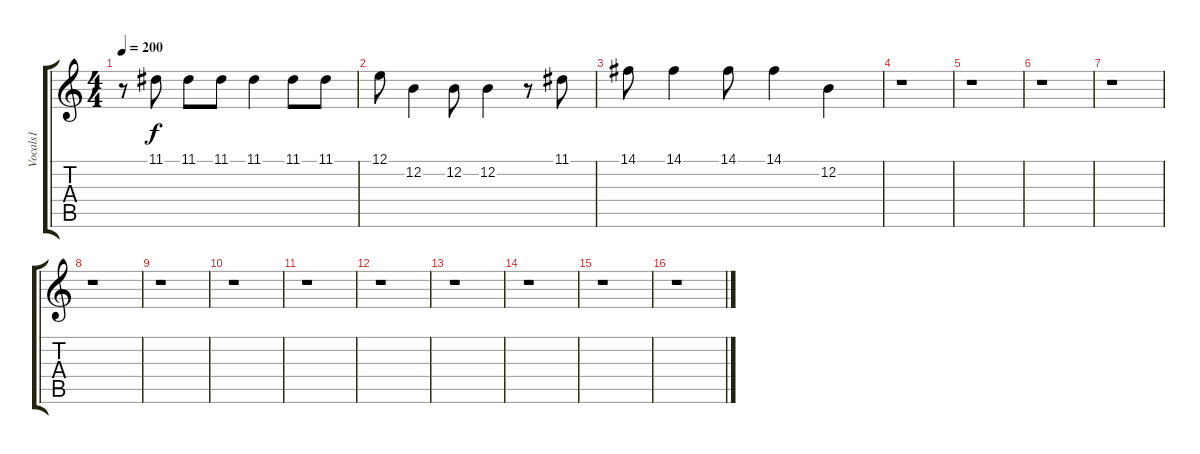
\track ("Vocals1" "Vocals1") {instrument lead6voice}
\staff {score tabs}
\tuning (E4 B3 G3 D3 A2 E2) {hide}
\ts (4 4)
\tempo 200
\clef g2
\ks c
r.8{dy f} 11.1.8 11.1.8 11.1.8 11.1.4 11.1.8 11.1.8 |
12.1.8 12.2.4 12.2.8 12.2.4 r.8 11.1.8 |
14.1.8 14.1.4 14.1.8 14.1.4 12.2.4 |
r.1 |
r.1 |
r.1 |
r.1 |
r.1 |
r.1 |
r.1 |
r.1 |
r.1 |
r.1 |
r.1 |
r.1 |
r.1
